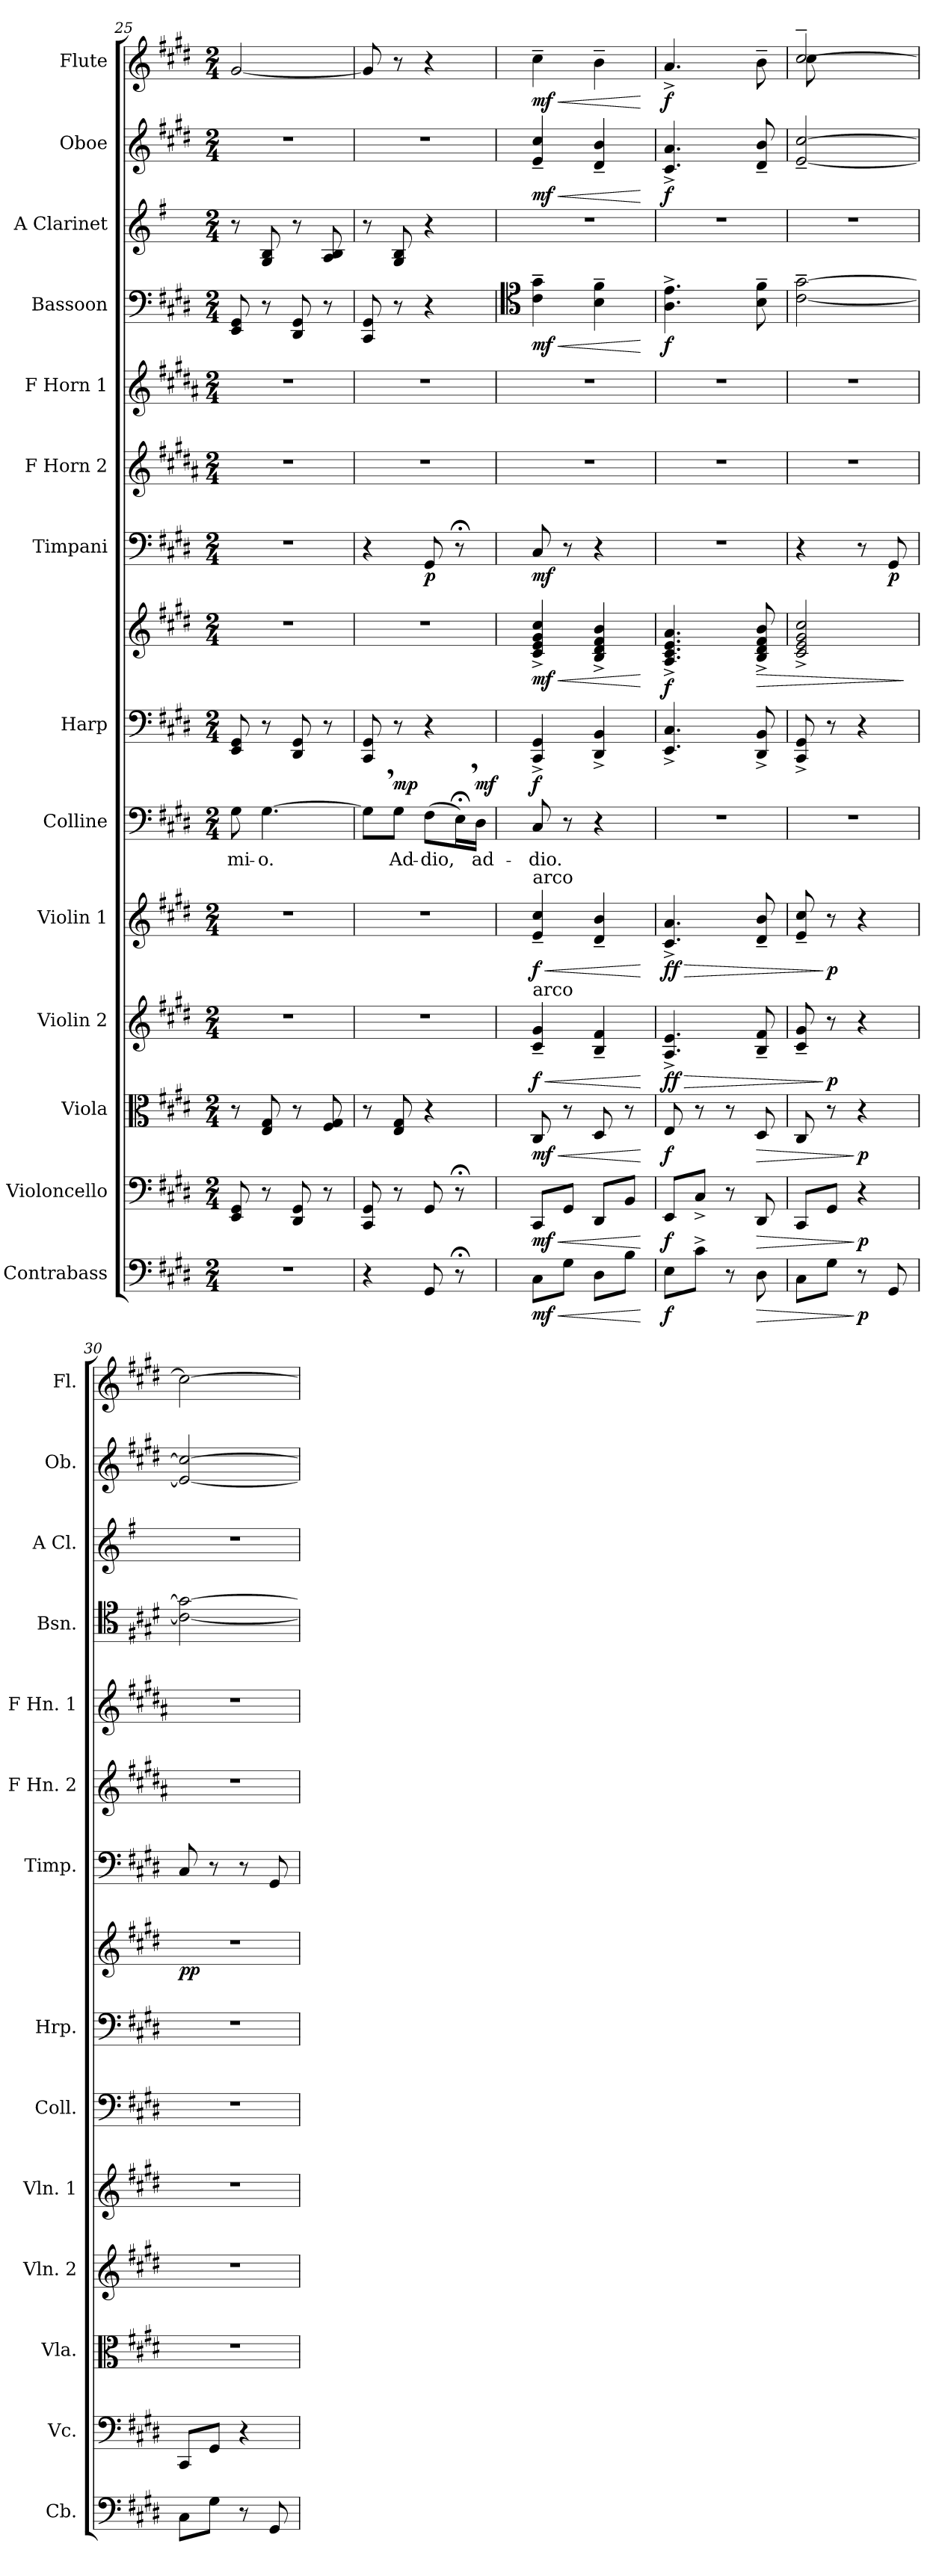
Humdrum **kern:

**kern	**dynam	**kern	**dynam	**kern	**dynam	**kern	**dynam	**kern	**dynam	**kern	**text	**dynam	**kern	**kern	**dynam	**kern	**dynam	**kern	**kern	**kern	**dynam	**kern	**kern	**dynam	**kern	**dynam
*part14	*part14	*part13	*part13	*part12	*part12	*part11	*part11	*part10	*part10	*part9	*part9	*part9	*part8	*part8	*part8	*part7	*part7	*part6	*part5	*part4	*part4	*part3	*part2	*part2	*part1	*part1
*staff15	*staff15	*staff14	*staff14	*staff13	*staff13	*staff12	*staff12	*staff11	*staff11	*staff10	*staff10	*staff10	*staff9	*staff8	*staff8/9	*staff7	*staff7	*staff6	*staff5	*staff4	*staff4	*staff3	*staff2	*staff2	*staff1	*staff1
*I"Contrabass	*	*I"Violoncello	*	*I"Viola	*	*I"Violin 2	*	*I"Violin 1	*	*I"Colline	*	*	*I"Harp	*	*	*I"Timpani	*	*I"F Horn 2	*I"F Horn 1	*I"Bassoon	*	*I"A Clarinet	*I"Oboe	*	*I"Flute	*
*I'Cb.	*	*I'Vc.	*	*I'Vla.	*	*I'Vln. 2	*	*I'Vln. 1	*	*I'Coll.	*	*	*I'Hrp.	*	*	*I'Timp.	*	*I'F Hn. 2	*I'F Hn. 1	*I'Bsn.	*	*I'A Cl.	*I'Ob.	*	*I'Fl.	*
*clefF4	*	*clefF4	*	*clefC3	*	*clefG2	*	*clefG2	*	*clefF4	*	*	*clefF4	*clefG2	*	*clefF4	*	*clefG2	*clefG2	*clefF4	*	*clefG2	*clefG2	*	*clefG2	*
*ITrd7c12	*	*	*	*	*	*	*	*	*	*	*	*	*	*	*	*	*	*ITrd4c7	*ITrd4c7	*	*	*ITrd2c3	*	*	*	*
*k[f#c#g#d#]	*	*k[f#c#g#d#]	*	*k[f#c#g#d#]	*	*k[f#c#g#d#]	*	*k[f#c#g#d#]	*	*k[f#c#g#d#]	*	*	*k[f#c#g#d#]	*k[f#c#g#d#]	*	*k[f#c#g#d#]	*	*k[f#c#g#d#]	*k[f#c#g#d#]	*k[f#c#g#d#]	*	*k[f#c#g#d#]	*k[f#c#g#d#]	*	*k[f#c#g#d#]	*
*M2/4	*	*M2/4	*	*M2/4	*	*M2/4	*	*M2/4	*	*M2/4	*	*	*M2/4	*M2/4	*	*M2/4	*	*M2/4	*M2/4	*M2/4	*	*M2/4	*M2/4	*	*M2/4	*
*MM29	*	*MM29	*	*MM29	*	*MM29	*	*MM29	*	*MM29	*	*	*MM29	*MM29	*	*MM29	*	*MM29	*MM29	*MM29	*	*MM29	*MM29	*	*MM29	*
=25	=25	=25	=25	=25	=25	=25	=25	=25	=25	=25	=25	=25	=25	=25	=25	=25	=25	=25	=25	=25	=25	=25	=25	=25	=25	=25
!	!	!	!	!	!	!	!	!	!	!	!LO:LY:b	!	!	!	!	!	!	!	!	!	!	!	!	!	!	!
*	*	*	*	*	*	*	*	*	*	*	*	*	*	*	*	*	*	*	*	*	*	*	*	*	*^	*
*	*	*	*	*	*	*	*	*	*	*	*	*	*	*	*	*	*	*	*	*	*	*	*	*	*	*^	*
*	*	*	*	*	*	*	*	*	*	*	*	*	*	*	*	*	*	*	*	*	*	*	*	*	*	*	*^	*
2r	.	8EE/ 8GG#/	.	8r	.	2r	.	2r	.	8G#\	mi-	.	8EE/ 8GG#/	2r	.	2r	.	2r	2r	8EE/ 8GG#/	.	8r	2r	.	[2g#/	8ryy	4ryy	4.ryy	.
*	*	*	*	*	*	*	*	*	*	*	*	*	*	*	*	*	*	*	*	*	*	*	*	*	*MM29	*	*	*	*
!	!	!	!	!	!	!	!	!	!	!	!LO:LY:b	!	!	!	!	!	!	!	!	!	!	!	!	!	!	!	!	!	!
.	.	8r	.	8E/ 8G#/	.	.	.	.	.	[4.G#\	-o.	.	8r	.	.	.	.	.	.	8r	.	8E/ 8G#/	.	.	.	4.ryy	.	.	.
*	*	*	*	*	*	*	*	*	*	*	*	*	*	*	*	*	*	*	*	*	*	*	*	*	*MM28	*	*	*	*
.	.	8DD#/ 8GG#/	.	8r	.	.	.	.	.	.	.	.	8DD#/ 8GG#/	.	.	.	.	.	.	8DD#/ 8GG#/	.	8r	.	.	.	.	4ryy	.	.
*	*	*	*	*	*	*	*	*	*	*	*	*	*	*	*	*	*	*	*	*	*	*	*	*	*MM28	*	*	*	*
.	.	8r	.	8F#/ 8G#/	.	.	.	.	.	.	.	.	8r	.	.	.	.	.	.	8r	.	8F#/ 8G#/	.	.	.	.	.	8ryy	.
*	*	*	*	*	*	*	*	*	*	*	*	*	*	*	*	*	*	*	*	*	*	*	*	*	*v	*v	*v	*v	*
=26	=26	=26	=26	=26	=26	=26	=26	=26	=26	=26	=26	=26	=26	=26	=26	=26	=26	=26	=26	=26	=26	=26	=26	=26	=26	=26
*	*	*	*	*	*	*	*	*	*	*	*	*	*	*	*	*	*	*	*	*	*	*	*	*	*MM27	*
*	*	*	*	*	*	*	*	*	*	*	*	*	*	*	*	*	*	*	*	*	*	*	*	*	*^	*
4r	.	8CC#/ 8GG#/	.	8r	.	2r	.	2r	.	8G#,\L]	.	.	8CC#/ 8GG#/	2r	.	4r	.	2r	2r	8CC#/ 8GG#/	.	8r	2r	.	8g#/]	4.ryy	.
*	*	*	*	*	*	*	*	*	*	*	*	*	*	*	*	*	*	*	*	*	*	*	*	*	*MM26	*	*
!	!	!	!	!	!	!	!	!	!	!	!LO:LY:b	!LO:DY:b	!	!	!	!	!	!	!	!	!	!	!	!	!	!	!
.	.	8r	.	8E/ 8G#/	.	.	.	.	.	8G#\J	Ad-	mp	8r	.	.	.	.	.	.	8r	.	8E/ 8G#/	.	.	8r	.	.
*	*	*	*	*	*	*	*	*	*	*	*	*	*	*	*	*	*	*	*	*	*	*	*	*	*MM24	*	*
!	!	!	!	!	!	!	!	!	!	!	!LO:LY:b	!	!	!	!	!	!LO:DY:b	!	!	!	!	!	!	!	!	!	!
8GGG#/	.	8GG#/	.	4r	.	.	.	.	.	(>8F#\L	-dio,	.	4r	.	.	8GG#/	p	.	.	4r	.	4r	.	.	4r	.	.
*	*	*	*	*	*	*	*	*	*	*	*	*	*	*	*	*	*	*	*	*	*	*	*	*	*MM23	*	*
8r;<	.	8r;<	.	.	.	.	.	.	.	16E;<,\L)	.	.	.	.	.	8r;<	.	.	.	.	.	.	.	.	.	8ryy	.
!	!	!	!	!	!	!	!	!	!	!	!LO:LY:b	!LO:DY:b	!	!	!	!	!	!	!	!	!	!	!	!	!	!	!
.	.	.	.	.	.	.	.	.	.	16D#\JJ	ad-	mf	.	.	.	.	.	.	.	.	.	.	.	.	.	.	.
*	*	*	*	*	*	*	*	*	*	*	*	*	*	*	*	*	*	*	*	*	*	*	*	*	*v	*v	*
=27	=27	=27	=27	=27	=27	=27	=27	=27	=27	=27	=27	=27	=27	=27	=27	=27	=27	=27	=27	=27	=27	=27	=27	=27	=27	=27
*	*	*	*	*	*	*	*	*	*	*	*	*	*	*	*	*	*	*	*	*clefC4	*	*	*	*	*	*
*	*	*	*	*	*	*	*	*	*	*	*	*	*	*	*	*	*	*	*	*	*	*	*	*	*MM35	*
*	*	*	*	*	*	*	*	*	*	*	*	*	*	*	*	*	*	*	*	*	*	*	*	*	*^	*
!	!	!	!	!	!	!	!	!LO:TX:a:t=arco	!	!	!	!	!	!	!	!	!	!	!	!	!	!	!	!	!	!	!
!	!	!	!	!	!	!LO:TX:a:t=arco	!	!	!	!	!	!	!	!	!	!	!	!	!	!	!	!	!	!	!	!	!
!	!LO:HP:b	!	!LO:HP:b	!	!LO:HP:b	!	!LO:HP:b	!	!LO:HP:b	!	!LO:LY:b	!	!	!	!LO:HP:b	!	!	!	!	!	!LO:HP:b	!	!	!LO:HP:b	!	!	!LO:HP:b
!	!LO:DY:n=1:b	!	!LO:DY:n=1:b	!	!LO:DY:n=1:b	!	!LO:DY:n=1:b	!	!LO:DY:n=1:b	!	!	!LO:DY:b	!	!	!LO:DY:n=1:b	!	!LO:DY:b	!	!	!	!LO:DY:n=1:b	!	!	!LO:DY:n=1:b	!	!	!LO:DY:n=1:b
*	*	*	*	*	*	*	*	*	*	*	*	*	*	*	*	*	*	*	*	*	*	*	*	*	*v	*v	*
8CC#\L	< mf	8CC#/L	< mf	8C#/	< mf	4c#/~ 4g#/~	< f	4e/~ 4cc#/~	< f	8C#/	-dio.	f	4CC#/^ 4GG#/^	4c#/^ 4e/^ 4g#/^ 4cc#/^	< mf	8C#/	mf	2r	2r	4c#\~ 4g#\~	< mf	2r	4e/~ 4cc#/~	< mf	4cc#~\	< mf
8GG#\J	.	8GG#/J	.	8r	.	.	.	.	.	8r	.	.	.	.	.	8r	.	.	.	.	.	.	.	.	.	.
8DD#\L	.	8DD#/L	.	8D#/	.	4B/~ 4f#/~	.	4d#/~ 4b/~	.	4r	.	.	4DD#/^ 4BB/^	4B/^ 4d#/^ 4f#/^ 4b/^	.	4r	.	.	.	4B\~ 4f#\~	.	.	4d#/~ 4b/~	.	4b~\	.
8BB\J	.	8BB/J	.	8r	.	.	.	.	.	.	.	.	.	.	.	.	.	.	.	.	.	.	.	.	.	.
.	[	.	[	.	[	.	[	.	[	.	.	.	.	.	[	.	.	.	.	.	[	.	.	[	.	[
=28	=28	=28	=28	=28	=28	=28	=28	=28	=28	=28	=28	=28	=28	=28	=28	=28	=28	=28	=28	=28	=28	=28	=28	=28	=28	=28
!	!LO:DY:b	!	!LO:DY:b	!	!LO:DY:b	!	!LO:HP:b	!	!LO:HP:b	!	!	!	!	!	!	!	!	!	!	!	!	!	!	!	!	!
!	!	!	!	!	!	!	!LO:DY:n=1:b	!	!LO:DY:n=1:b	!	!	!	!	!	!LO:DY:b	!	!	!	!	!	!LO:DY:b	!	!	!LO:DY:b	!	!LO:DY:b
8EE\L	f	8EE/L	f	8E/	f	4.A/^ 4.e/^	> ff	4.c#/^ 4.a/^	> ff	2r	.	.	4.EE/^ 4.C#/^	4.A/^ 4.c#/^ 4.e/^ 4.a/^	f	2r	.	2r	2r	4.A\^ 4.e\^	f	2r	4.c#/^ 4.a/^	f	4.a^/	f
8C#^\J	.	8C#^/J	.	8r	.	.	.	.	.	.	.	.	.	.	.	.	.	.	.	.	.	.	.	.	.	.
8r	.	8r	.	8r	.	.	.	.	.	.	.	.	.	.	.	.	.	.	.	.	.	.	.	.	.	.
!	!LO:HP:b	!	!LO:HP:b	!	!LO:HP:b	!	!	!	!	!	!	!	!	!	!LO:HP:b	!	!	!	!	!	!	!	!	!	!	!
8DD#\	>	8DD#/	>	8D#/	>	8B/~ 8f#/~	.	8d#/~ 8b/~	.	.	.	.	8DD#/^ 8BB/^	8B/^ 8d#/^ 8f#/^ 8b/^	>	.	.	.	.	8B\~ 8f#\~	.	.	8d#/~ 8b/~	.	8b~\	.
=29	=29	=29	=29	=29	=29	=29	=29	=29	=29	=29	=29	=29	=29	=29	=29	=29	=29	=29	=29	=29	=29	=29	=29	=29	=29	=29
*	*	*	*	*	*	*	*	*	*	*	*	*	*	*	*	*	*	*	*	*	*	*	*	*	*^	*
8CC#\L	.	8CC#/L	.	8C#/	.	8c#/~ 8g#/~	.	8e/~ 8cc#/~	.	2r	.	.	8CC#/^ 8GG#/^	2c#/^ 2e/^ 2g#/^ 2cc#/^	.	4r	.	2r	2r	[2c#\~ [2g#\~	.	2r	[2e/~ [2cc#/~	.	[2cc#~/	8cc#\	.
!	!	!	!	!	!	!	!LO:DY:n=1:b	!	!LO:DY:n=1:b	!	!	!	!	!	!	!	!	!	!	!	!	!	!	!	!	!	!
8GG#\J	.	8GG#/J	.	8r	.	8r	] p	8r	] p	.	.	.	8r	.	.	.	.	.	.	.	.	.	.	.	.	4.ryy	.
!	!LO:DY:n=1:b	!	!LO:DY:n=1:b	!	!LO:DY:n=1:b	!	!	!	!	!	!	!	!	!	!	!	!	!	!	!	!	!	!	!	!	!	!
8r	] p	4r	] p	4r	] p	4r	.	4r	.	.	.	.	4r	.	.	8r	.	.	.	.	.	.	.	.	.	.	.
!	!	!	!	!	!	!	!	!	!	!	!	!	!	!	!	!	!LO:DY:b	!	!	!	!	!	!	!	!	!	!
8GGG#/	.	.	.	.	.	.	.	.	.	.	.	.	.	.	.	8GG#/	p	.	.	.	.	.	.	.	.	.	.
*	*	*	*	*	*	*	*	*	*	*	*	*	*	*	*	*	*	*	*	*	*	*	*	*	*v	*v	*
.	.	.	.	.	.	.	.	.	.	.	.	.	.	.	]	.	.	.	.	.	.	.	.	.	.	.
=30	=30	=30	=30	=30	=30	=30	=30	=30	=30	=30	=30	=30	=30	=30	=30	=30	=30	=30	=30	=30	=30	=30	=30	=30	=30	=30
!	!	!	!	!	!	!	!	!	!	!	!	!	!	!	!LO:DY:b	!	!	!	!	!	!	!	!	!	!	!
8CC#\L	.	8CC#/L	.	2r	.	2r	.	2r	.	2r	.	.	2r	2r	pp	8C#/	.	2r	2r	2c#\_ 2g#\_	.	2r	2e/_ 2cc#/_	.	2cc#\_	.
8GG#\J	.	8GG#/J	.	.	.	.	.	.	.	.	.	.	.	.	.	8r	.	.	.	.	.	.	.	.	.	.
8r	.	4r	.	.	.	.	.	.	.	.	.	.	.	.	.	8r	.	.	.	.	.	.	.	.	.	.
8GGG#/	.	.	.	.	.	.	.	.	.	.	.	.	.	.	.	8GG#/	.	.	.	.	.	.	.	.	.	.
=	=	=	=	=	=	=	=	=	=	=	=	=	=	=	=	=	=	=	=	=	=	=	=	=	=	=
*-	*-	*-	*-	*-	*-	*-	*-	*-	*-	*-	*-	*-	*-	*-	*-	*-	*-	*-	*-	*-	*-	*-	*-	*-	*-	*-
